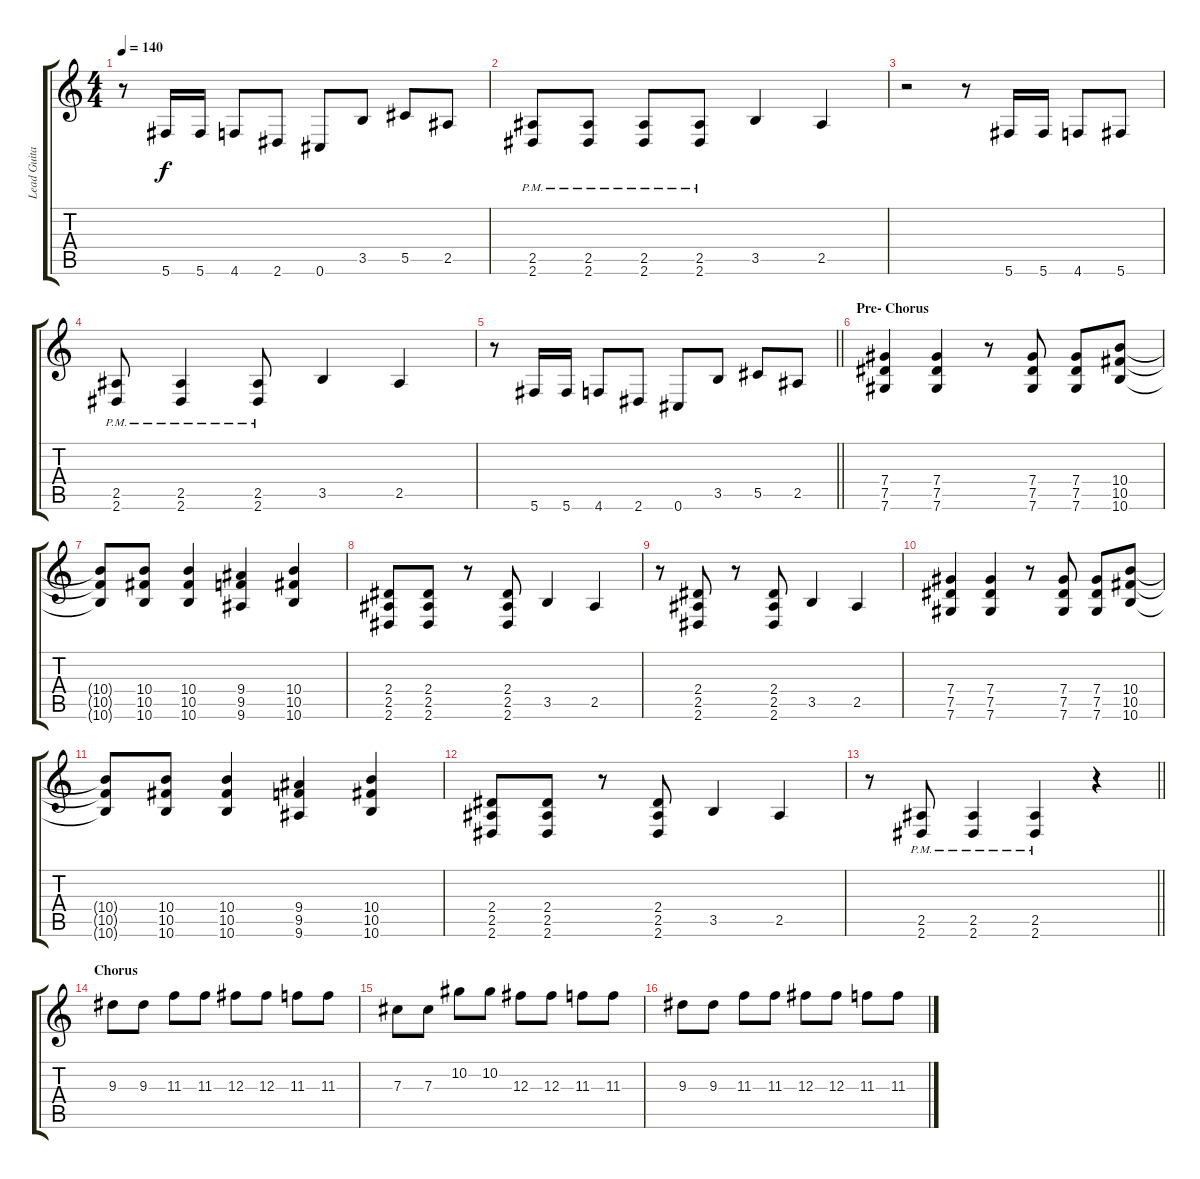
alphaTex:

\track ("Lead Guitar" "Lead Guita") {instrument distortionguitar}
\staff {score tabs}
\tuning (Eb4 Bb3 Gb3 Db3 Ab2 Db2) {hide}
\ts (4 4)
\tempo 140
\clef g2
\ks c
r.8{dy f} 5.6.16 5.6.16 4.6.8 2.6.8 0.6.8 3.5.8 5.5.8 2.5.8 |
(2.5{pm} 2.6{pm}).8 (2.5{pm} 2.6{pm}).8 (2.5{pm} 2.6{pm}).8 (2.5{pm} 2.6{pm}).8 3.5.4 2.5.4 |
r.2 r.8 5.6.16 5.6.16 4.6.8 5.6.8 |
(2.5{pm} 2.6{pm}).8 (2.5{pm} 2.6{pm}).4 (2.5{pm} 2.6{pm}).8 3.5.4 2.5.4 |
\barLineRight lightlight
r.8 5.6.16 5.6.16 4.6.8 2.6.8 0.6.8 3.5.8 5.5.8 2.5.8 |
\section ("" "Pre- Chorus")
(7.4 7.5 7.6).4 (7.4 7.5 7.6).4 r.8 (7.4 7.5 7.6).8 (7.4 7.5 7.6).8 (10.4 10.5 10.6).8 |
(10.4{t} 10.5{t} 10.6{t}).8 (10.4 10.5 10.6).8 (10.4 10.5 10.6).4 (9.4 9.5 9.6).4 (10.4 10.5 10.6).4 |
(2.4 2.5 2.6).8 (2.4 2.5 2.6).8 r.8 (2.4 2.5 2.6).8 3.5.4 2.5.4 |
r.8 (2.4 2.5 2.6).8 r.8 (2.4 2.5 2.6).8 3.5.4 2.5.4 |
(7.4 7.5 7.6).4 (7.4 7.5 7.6).4 r.8 (7.4 7.5 7.6).8 (7.4 7.5 7.6).8 (10.4 10.5 10.6).8 |
(10.4{t} 10.5{t} 10.6{t}).8 (10.4 10.5 10.6).8 (10.4 10.5 10.6).4 (9.4 9.5 9.6).4 (10.4 10.5 10.6).4 |
(2.4 2.5 2.6).8 (2.4 2.5 2.6).8 r.8 (2.4 2.5 2.6).8 3.5.4 2.5.4 |
\barLineRight lightlight
r.8 (2.5{pm} 2.6{pm}).8 (2.5{pm} 2.6{pm}).4 (2.5{pm} 2.6{pm}).4 r.4 |
\section ("" "Chorus")
9.3.8 9.3.8 11.3.8 11.3.8 12.3.8 12.3.8 11.3.8 11.3.8 |
7.3.8 7.3.8 10.2.8 10.2.8 12.3.8 12.3.8 11.3.8 11.3.8 |
9.3.8 9.3.8 11.3.8 11.3.8 12.3.8 12.3.8 11.3.8 11.3.8
